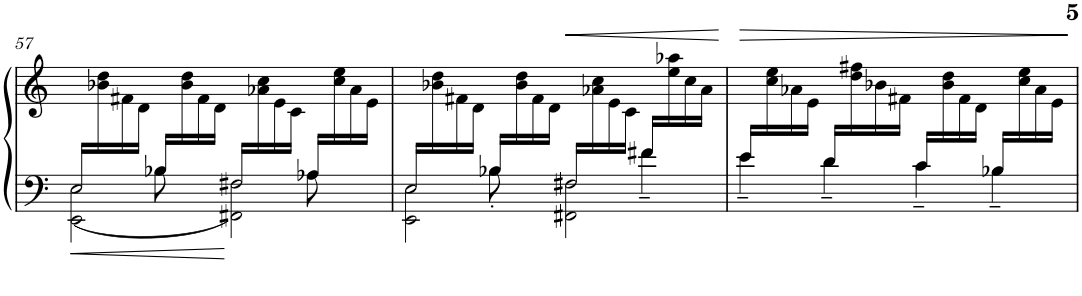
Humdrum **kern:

**kern	**kern	**dynam
*part1	*part1	*part1
*staff2	*staff1	*staff1/2
*I"PIANO	*	*
*I'Pno	*	*
!!LO:PB:g=z
*clefF4	*clefG2	*
*k[]	*k[]	*
*M2/2	*M2/2	*
=57	=57	=57
*^	*	*
*	*^	*	*
16E/LL	2EE\ 2E\	4ryy	16ryy	.
8.ryy	.	.	16b-X\ 16dd\	.
.	.	.	16f#X\	.
.	.	.	16d\JJ	.
16B-X/LL	.	8B-\	16ryy	.
8.ryy	.	.	16b-\ 16dd\	.
.	.	4.ryy	16f#\	.
.	.	.	16d\JJ	.
16F#X/LL	2FF#X\ 2F#\	.	16ryy	.
8.ryy	.	.	16a-X\ 16cc\	.
.	.	.	16e\	.
.	.	.	16c\JJ	.
16A-X/LL	.	8A-\	16ryy	.
8.ryy	.	.	16cc\ 16ee\	.
.	.	8ryy	16a-\	.
.	.	.	16e\JJ	.
=58	=58	=58	=58	=58
16E/LL	2EE\ 2E\	4ryy	16ryy	.
8.ryy	.	.	16b-X\ 16dd\	.
.	.	.	16f#X\	.
.	.	.	16d\JJ	.
16B-X/LL	.	8B-'\	16ryy	.
8.ryy	.	.	16b-\ 16dd\	.
.	.	4.ryy	16f#\	.
.	.	.	16d\JJ	.
!	!	!	!	!LO:HP:b=2
16F#X/LL	2FF#X\ 2F#\	.	16ryy	<
8.ryy	.	.	16a-X\ 16cc\	.
.	.	.	16e\	.
.	.	.	16c\JJ	.
16f#X/LL	.	4f#~\	16ryy	.
8.ryy	.	.	16ee\ 16aa-X\	.
.	.	.	16cc\	.
.	.	.	16a-\JJ	.
*v	*v	*v	*	*
.	.	[
=59	=59	=59
!	!	!LO:HP:b=2
*^	*	*
16e/LL	4e~<\	16ryy	>
8.ryy	.	16cc\ 16ee\	.
.	.	16a-X\	.
.	.	16e\JJ	.
16d/LL	4d~<\	16ryy	.
8.ryy	.	16dd\ 16ff#X\	.
.	.	16b-X\	.
.	.	16f#X\JJ	.
16c/LL	4c~<\	16ryy	.
8.ryy	.	16b-\ 16dd\	.
.	.	16f#\	.
.	.	16d\JJ	.
16B-X/LL	4B-~<\	16ryy	.
8.ryy	.	16cc\ 16ee\	.
.	.	16a-\	.
.	.	16e\JJ	.
*v	*v	*	*
.	.	]
=	=	=
*-	*-	*-
